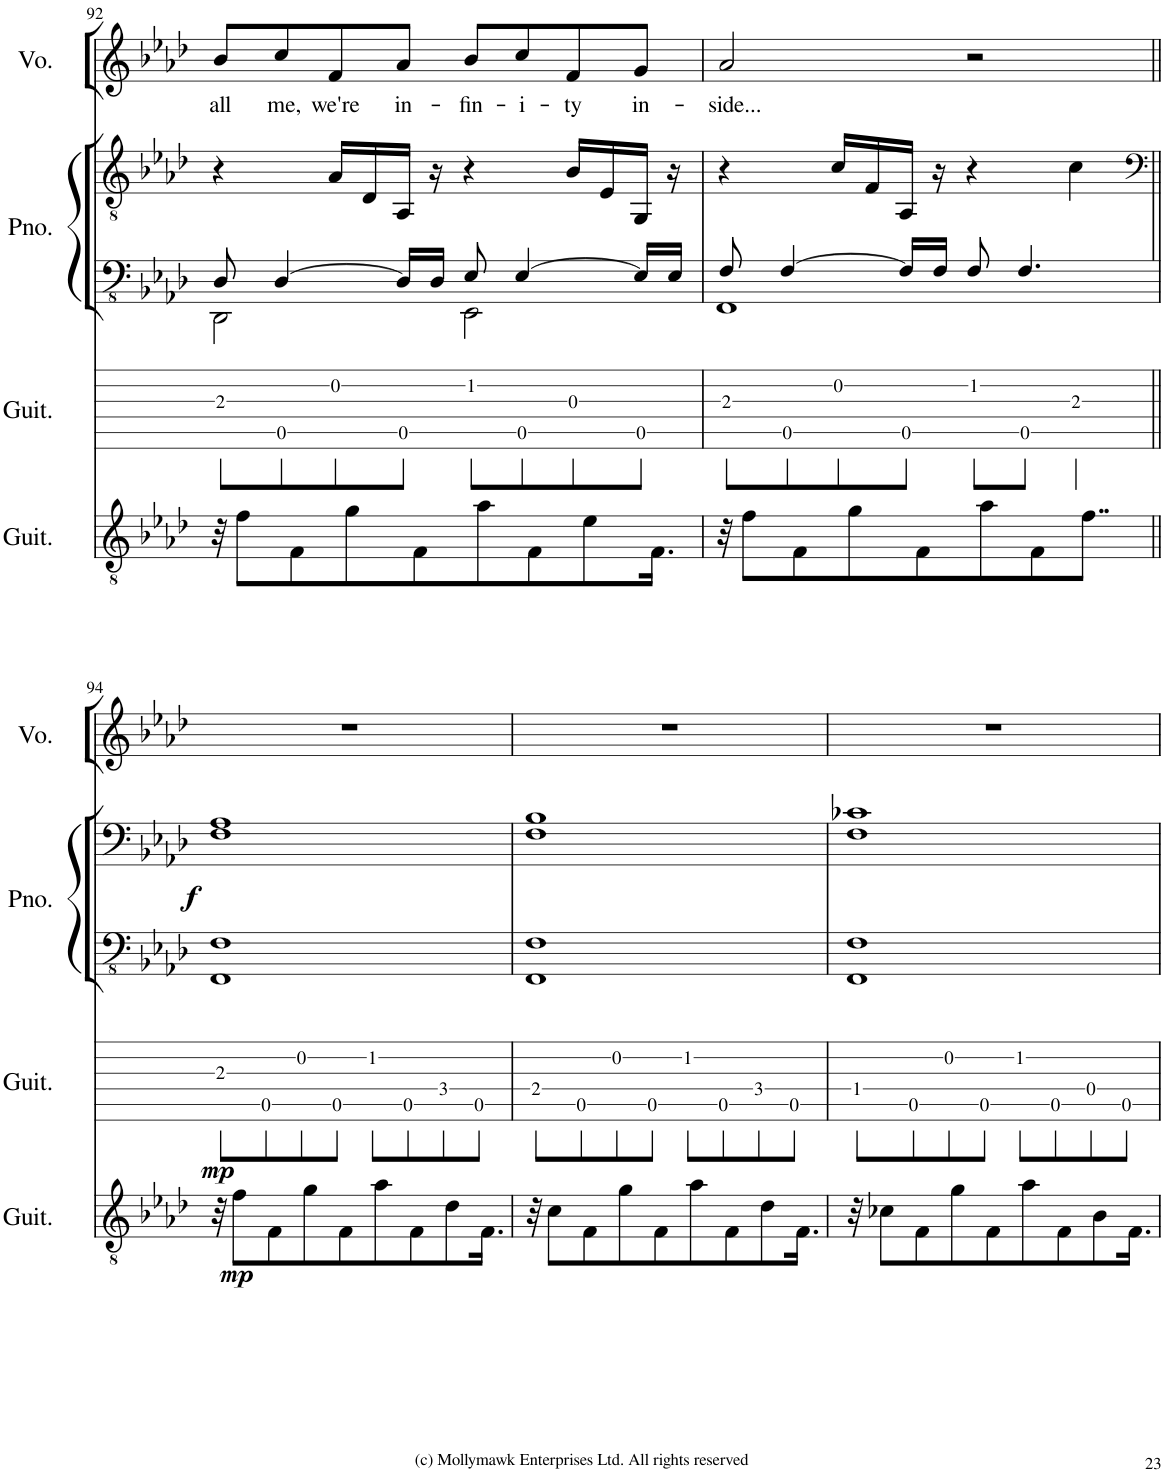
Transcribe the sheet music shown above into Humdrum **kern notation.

**kern	**dynam	**kern	**dynam	**kern	**kern	**dynam	**kern	**text
*part4	*part4	*part3	*part3	*part2	*part2	*part2	*part1	*part1
*staff5	*staff5	*staff4	*staff4	*staff3	*staff2	*staff2/3	*staff1	*staff1
*I"Acoustic Guitar	*	*I"Acoustic Guitar	*	*I"Piano	*	*	*I"Voice	*
*I'Guit.	*	*I'Guit.	*	*I'Pno.	*	*	*I'Vo.	*
!!LO:PB:g=z
*clefGv2	*	*	*	*clefFv4	*clefGv2	*	*clefG2	*
*k[b-e-a-d-]	*	*k[b-e-a-d-]	*	*k[b-e-a-d-]	*k[b-e-a-d-]	*	*k[b-e-a-d-]	*
*M4/4	*	*M4/4	*	*M4/4	*M4/4	*	*M4/4	*
=92	=92	=92	=92	=92	=92	=92	=92	=92
*	*	*	*	*^	*	*	*	*
!	!	!	!	!	!	!	!	!	!LO:LY:b
32r	.	8f\L	.	8DD-/	2DDD-\	4r	.	8b-/L	all
8f\L	.	.	.	.	.	.	.	.	.
!	!	!	!	!	!	!	!	!	!LO:LY:b
.	.	8F\	.	[4DD-/	.	.	.	8cc/	me,
8F\	.	.	.	.	.	.	.	.	.
!	!	!	!	!	!	!	!	!	!LO:LY:b
.	.	8g\	.	.	.	16A-/LL	.	8f/	we're
8g\	.	.	.	.	.	.	.	.	.
.	.	.	.	.	.	16D-/	.	.	.
!	!	!	!	!	!	!	!	!	!LO:LY:b
.	.	8F\J	.	16DD-/LL]	.	16AA-/JJ	.	8a-/J	in-
8F\	.	.	.	.	.	.	.	.	.
.	.	.	.	16DD-/JJ	.	16r	.	.	.
!	!	!	!	!	!	!	!	!	!LO:LY:b
.	.	8a-\L	.	8EE-/	2EEE-\	4r	.	8b-/L	-fin-
8a-\	.	.	.	.	.	.	.	.	.
!	!	!	!	!	!	!	!	!	!LO:LY:b
.	.	8F\	.	[4EE-/	.	.	.	8cc/	-i-
8F\	.	.	.	.	.	.	.	.	.
!	!	!	!	!	!	!	!	!	!LO:LY:b
.	.	8e-\	.	.	.	16B-/LL	.	8f/	-ty
8e-\	.	.	.	.	.	.	.	.	.
.	.	.	.	.	.	16E-/	.	.	.
!	!	!	!	!	!	!	!	!	!LO:LY:b
.	.	8F\J	.	16EE-/LL]	.	16GG/JJ	.	8g/J	in-
16.F\Jk	.	.	.	.	.	.	.	.	.
.	.	.	.	16EE-/JJ	.	16r	.	.	.
=93	=93	=93	=93	=93	=93	=93	=93	=93	=93
!	!	!	!	!	!	!	!	!	!LO:LY:b
32r	.	8f\L	.	8FF/	1FFF	4r	.	2a-/	-side...
8f\L	.	.	.	.	.	.	.	.	.
.	.	8F\	.	[4FF/	.	.	.	.	.
8F\	.	.	.	.	.	.	.	.	.
.	.	8g\	.	.	.	16c/LL	.	.	.
8g\	.	.	.	.	.	.	.	.	.
.	.	.	.	.	.	16F/	.	.	.
.	.	8F\J	.	16FF/LL]	.	16AA-/JJ	.	.	.
8F\	.	.	.	.	.	.	.	.	.
.	.	.	.	16FF/JJ	.	16r	.	.	.
.	.	8a-\L	.	8FF/	.	4r	.	2r	.
8a-\	.	.	.	.	.	.	.	.	.
.	.	8F\J	.	4.FF/	.	.	.	.	.
8F\	.	.	.	.	.	.	.	.	.
.	.	4f\	.	.	.	4c\	.	.	.
8..f\J	.	.	.	.	.	.	.	.	.
*	*	*	*	*v	*v	*	*	*	*
!!LO:LB:g=z
=94||	=94||	=94||	=94||	=94||	=94||	=94||	=94||	=94||
*	*	*	*	*	*clefF4	*	*	*
!	!	!	!LO:DY:b	!	!	!LO:DY:b	!	!
32r	.	8f\L	mp	1FFF 1FF	1F 1A-	f	1r	.
!	!LO:DY:b	!	!	!	!	!	!	!
8f\L	mp	.	.	.	.	.	.	.
.	.	8F\	.	.	.	.	.	.
8F\	.	.	.	.	.	.	.	.
.	.	8g\	.	.	.	.	.	.
8g\	.	.	.	.	.	.	.	.
.	.	8F\J	.	.	.	.	.	.
8F\	.	.	.	.	.	.	.	.
.	.	8a-\L	.	.	.	.	.	.
8a-\	.	.	.	.	.	.	.	.
.	.	8F\	.	.	.	.	.	.
8F\	.	.	.	.	.	.	.	.
.	.	8d-\	.	.	.	.	.	.
8d-\	.	.	.	.	.	.	.	.
.	.	8F\J	.	.	.	.	.	.
16.F\Jk	.	.	.	.	.	.	.	.
=95	=95	=95	=95	=95	=95	=95	=95	=95
32r	.	8c\L	.	1FFF 1FF	1F 1B-	.	1r	.
8c\L	.	.	.	.	.	.	.	.
.	.	8F\	.	.	.	.	.	.
8F\	.	.	.	.	.	.	.	.
.	.	8g\	.	.	.	.	.	.
8g\	.	.	.	.	.	.	.	.
.	.	8F\J	.	.	.	.	.	.
8F\	.	.	.	.	.	.	.	.
.	.	8a-\L	.	.	.	.	.	.
8a-\	.	.	.	.	.	.	.	.
.	.	8F\	.	.	.	.	.	.
8F\	.	.	.	.	.	.	.	.
.	.	8d-\	.	.	.	.	.	.
8d-\	.	.	.	.	.	.	.	.
.	.	8F\J	.	.	.	.	.	.
16.F\Jk	.	.	.	.	.	.	.	.
=96	=96	=96	=96	=96	=96	=96	=96	=96
32r	.	8c-X\L	.	1FFF 1FF	1F 1c-X	.	1r	.
8c-X\L	.	.	.	.	.	.	.	.
.	.	8F\	.	.	.	.	.	.
8F\	.	.	.	.	.	.	.	.
.	.	8g\	.	.	.	.	.	.
8g\	.	.	.	.	.	.	.	.
.	.	8F\J	.	.	.	.	.	.
8F\	.	.	.	.	.	.	.	.
.	.	8a-\L	.	.	.	.	.	.
8a-\	.	.	.	.	.	.	.	.
.	.	8F\	.	.	.	.	.	.
8F\	.	.	.	.	.	.	.	.
.	.	8B-\	.	.	.	.	.	.
8B-\	.	.	.	.	.	.	.	.
.	.	8F\J	.	.	.	.	.	.
16.F\Jk	.	.	.	.	.	.	.	.
=	=	=	=	=	=	=	=	=
*-	*-	*-	*-	*-	*-	*-	*-	*-
